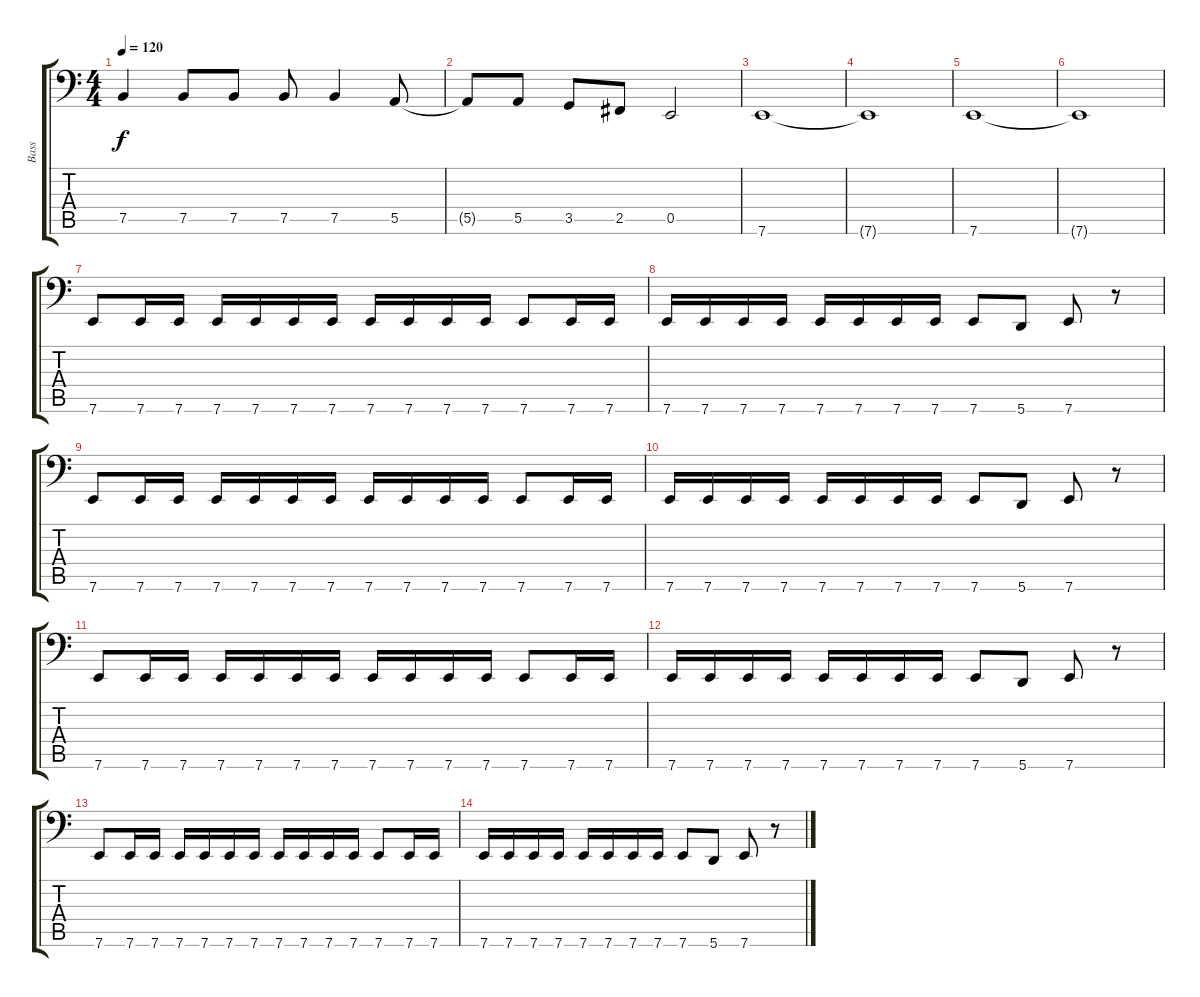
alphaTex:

\track ("Bass" "Bass") {instrument electricbasspick}
\staff {score tabs}
\tuning (C3 G2 D2 A1 E1 A0) {hide}
\ts (4 4)
\tempo 120
\clef f4
\ks c
7.5.4{dy f} 7.5.8 7.5.8 7.5.8 7.5.4 5.5.8 |
5.5{t}.8 5.5.8 3.5.8 2.5.8 0.5.2 |
7.6.1 |
7.6{t}.1 |
7.6.1 |
7.6{t}.1 |
7.6.8 7.6.16 7.6.16 7.6.16 7.6.16 7.6.16 7.6.16 7.6.16 7.6.16 7.6.16 7.6.16 7.6.8 7.6.16 7.6.16 |
7.6.16 7.6.16 7.6.16 7.6.16 7.6.16 7.6.16 7.6.16 7.6.16 7.6.8 5.6.8 7.6.8 r.8 |
7.6.8 7.6.16 7.6.16 7.6.16 7.6.16 7.6.16 7.6.16 7.6.16 7.6.16 7.6.16 7.6.16 7.6.8 7.6.16 7.6.16 |
7.6.16 7.6.16 7.6.16 7.6.16 7.6.16 7.6.16 7.6.16 7.6.16 7.6.8 5.6.8 7.6.8 r.8 |
7.6.8 7.6.16 7.6.16 7.6.16 7.6.16 7.6.16 7.6.16 7.6.16 7.6.16 7.6.16 7.6.16 7.6.8 7.6.16 7.6.16 |
7.6.16 7.6.16 7.6.16 7.6.16 7.6.16 7.6.16 7.6.16 7.6.16 7.6.8 5.6.8 7.6.8 r.8 |
7.6.8 7.6.16 7.6.16 7.6.16 7.6.16 7.6.16 7.6.16 7.6.16 7.6.16 7.6.16 7.6.16 7.6.8 7.6.16 7.6.16 |
7.6.16 7.6.16 7.6.16 7.6.16 7.6.16 7.6.16 7.6.16 7.6.16 7.6.8 5.6.8 7.6.8 r.8
